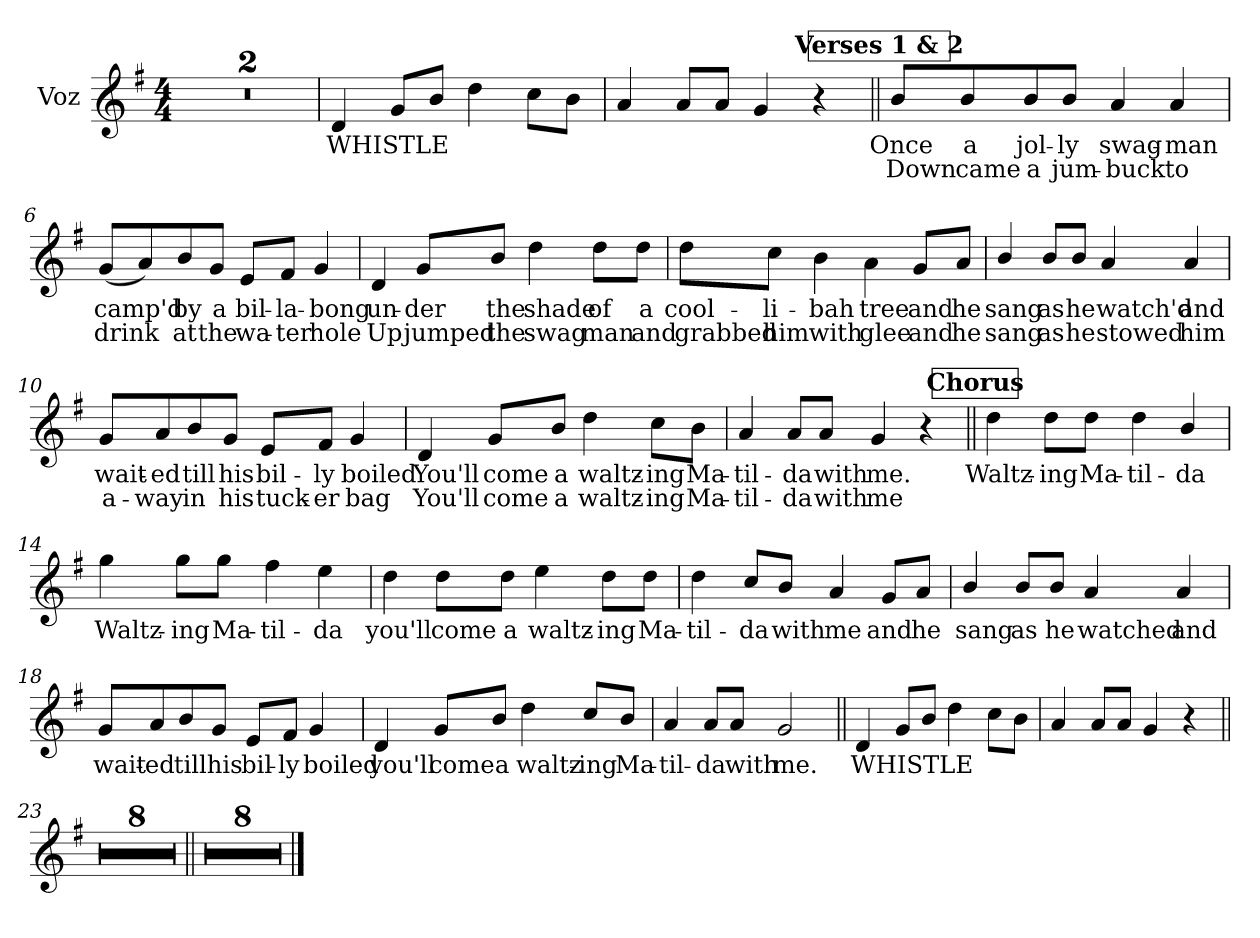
**kern	**text	**text
*part1	*part1	*part1
*staff1	*staff1	*staff1
*I"Voz	*	*
*I'V.	*	*
*clefG2	*	*
*k[f#]	*	*
*M4/4	*	*
=1	=1	=1
1r	.	.
=2	=2	=2
1r	.	.
=3	=3	=3
!	!LO:LY:b	!
4d/	WHISTLE	.
8g/L	.	.
8b/J	.	.
4dd\	.	.
8cc\L	.	.
8b\J	.	.
=4	=4	=4
4a/	.	.
8a/L	.	.
8a/J	.	.
4g/	.	.
4r	.	.
!!LO:REH:place=s1:a:B:fs=14:t=Verses 1 & 2
=5||	=5||	=5||
!	!LO:LY:b	!LO:LY:b
8b/L	Once	Down
!	!LO:LY:b	!LO:LY:b
8b/	a	came
!	!LO:LY:b	!LO:LY:b
8b/	jol-	a
!	!LO:LY:b	!LO:LY:b
8b/J	-ly	jum-
!	!LO:LY:b	!LO:LY:b
4a/	swag-	-buck
!	!LO:LY:b	!LO:LY:b
4a/	-man	to
=6	=6	=6
!	!LO:LY:b	!LO:LY:b
(<8g/L	camp'd	drink
8a/)	.	.
!	!LO:LY:b	!LO:LY:b
8b/	by	at
!	!LO:LY:b	!LO:LY:b
8g/J	a	the
!	!LO:LY:b	!LO:LY:b
8e/L	bil-	wa-
!	!LO:LY:b	!LO:LY:b
8f#/J	-la-	-ter
!	!LO:LY:b	!LO:LY:b
4g/	-bong	hole
!!LO:LB:g=z
=7	=7	=7
!	!LO:LY:b	!LO:LY:b
4d/	un-	Up
!	!LO:LY:b	!LO:LY:b
8g/L	-der	jumped
!	!LO:LY:b	!LO:LY:b
8b/J	the	the
!	!LO:LY:b	!LO:LY:b
4dd\	shade	swag
!	!LO:LY:b	!LO:LY:b
8dd\L	of	man
!	!LO:LY:b	!LO:LY:b
8dd\J	a	and
=8	=8	=8
!	!LO:LY:b	!LO:LY:b
8dd\L	cool-	grabbed
!	!LO:LY:b	!LO:LY:b
8cc\J	-li-	him
!	!LO:LY:b	!LO:LY:b
4b\	-bah	with
!	!LO:LY:b	!LO:LY:b
4a\	tree	glee
!	!LO:LY:b	!LO:LY:b
8g/L	and	and
!	!LO:LY:b	!LO:LY:b
8a/J	he	he
=9	=9	=9
!	!LO:LY:b	!LO:LY:b
4b/	sang	sang
!	!LO:LY:b	!LO:LY:b
8b/L	as	as
!	!LO:LY:b	!LO:LY:b
8b/J	he	he
!	!LO:LY:b	!LO:LY:b
4a/	watch'd	stowed
!	!LO:LY:b	!LO:LY:b
4a/	and	him
!!LO:LB:g=z
=10	=10	=10
!	!LO:LY:b	!LO:LY:b
8g/L	wait-	a-
!	!LO:LY:b	!LO:LY:b
8a/	-ed	-way
!	!LO:LY:b	!LO:LY:b
8b/	till	in
!	!LO:LY:b	!LO:LY:b
8g/J	his	his
!	!LO:LY:b	!LO:LY:b
8e/L	bil-	tuck-
!	!LO:LY:b	!LO:LY:b
8f#/J	-ly	-er
!	!LO:LY:b	!LO:LY:b
4g/	boiled	bag
=11	=11	=11
!	!LO:LY:b	!LO:LY:b
4d/	You'll	You'll
!	!LO:LY:b	!LO:LY:b
8g/L	come	come
!	!LO:LY:b	!LO:LY:b
8b/J	a	a
!	!LO:LY:b	!LO:LY:b
4dd\	waltz-	waltz-
!	!LO:LY:b	!LO:LY:b
8cc\L	-ing	-ing
!	!LO:LY:b	!LO:LY:b
8b\J	Ma-	Ma-
=12	=12	=12
!	!LO:LY:b	!LO:LY:b
4a/	-til-	-til-
!	!LO:LY:b	!LO:LY:b
8a/L	-da	-da
!	!LO:LY:b	!LO:LY:b
8a/J	with	with
!	!LO:LY:b	!LO:LY:b
4g/	me.	me
4r	.	.
!!LO:REH:place=s1:a:B:fs=14:t=Chorus
=13||	=13||	=13||
!	!LO:LY:b	!
4dd\	Waltz-	.
!	!LO:LY:b	!
8dd\L	-ing	.
!	!LO:LY:b	!
8dd\J	Ma-	.
!	!LO:LY:b	!
4dd\	-til-	.
!	!LO:LY:b	!
4b/	-da	.
!!LO:LB:g=z
=14	=14	=14
!	!LO:LY:b	!
4gg\	Waltz-	.
!	!LO:LY:b	!
8gg\L	-ing	.
!	!LO:LY:b	!
8gg\J	Ma-	.
!	!LO:LY:b	!
4ff#\	-til-	.
!	!LO:LY:b	!
4ee\	-da	.
=15	=15	=15
!	!LO:LY:b	!
4dd\	you'll	.
!	!LO:LY:b	!
8dd\L	come	.
!	!LO:LY:b	!
8dd\J	a	.
!	!LO:LY:b	!
4ee\	waltz-	.
!	!LO:LY:b	!
8dd\L	-ing	.
!	!LO:LY:b	!
8dd\J	Ma-	.
=16	=16	=16
!	!LO:LY:b	!
4dd\	-til-	.
!	!LO:LY:b	!
8cc/L	-da	.
!	!LO:LY:b	!
8b/J	with	.
!	!LO:LY:b	!
4a/	me	.
!	!LO:LY:b	!
8g/L	and	.
!	!LO:LY:b	!
8a/J	he	.
=17	=17	=17
!	!LO:LY:b	!
4b/	sang	.
!	!LO:LY:b	!
8b/L	as	.
!	!LO:LY:b	!
8b/J	he	.
!	!LO:LY:b	!
4a/	watched	.
!	!LO:LY:b	!
4a/	and	.
!!LO:LB:g=z
=18	=18	=18
!	!LO:LY:b	!
8g/L	wait-	.
!	!LO:LY:b	!
8a/	-ed	.
!	!LO:LY:b	!
8b/	till	.
!	!LO:LY:b	!
8g/J	his	.
!	!LO:LY:b	!
8e/L	bil-	.
!	!LO:LY:b	!
8f#/J	-ly	.
!	!LO:LY:b	!
4g/	boiled	.
=19	=19	=19
!	!LO:LY:b	!
4d/	you'll	.
!	!LO:LY:b	!
8g/L	come	.
!	!LO:LY:b	!
8b/J	a	.
!	!LO:LY:b	!
4dd\	waltz-	.
!	!LO:LY:b	!
8cc/L	-ing	.
!	!LO:LY:b	!
8b/J	Ma-	.
=20	=20	=20
!	!LO:LY:b	!
4a/	-til-	.
!	!LO:LY:b	!
8a/L	-da	.
!	!LO:LY:b	!
8a/J	with	.
!	!LO:LY:b	!
2g/	me.	.
=21||	=21||	=21||
!	!LO:LY:b	!
4d/	WHISTLE	.
8g/L	.	.
8b/J	.	.
4dd\	.	.
8cc\L	.	.
8b\J	.	.
=22	=22	=22
4a/	.	.
8a/L	.	.
8a/J	.	.
4g/	.	.
4r	.	.
!!LO:LB:g=z
=23||	=23||	=23||
1r	.	.
=24	=24	=24
1r	.	.
=25	=25	=25
1r	.	.
=26	=26	=26
1r	.	.
=27	=27	=27
1r	.	.
=28	=28	=28
1r	.	.
=29	=29	=29
1r	.	.
=30	=30	=30
1r	.	.
=31||	=31||	=31||
1r	.	.
=32	=32	=32
1r	.	.
=33	=33	=33
1r	.	.
=34	=34	=34
1r	.	.
=35	=35	=35
1r	.	.
=36	=36	=36
1r	.	.
=37	=37	=37
1r	.	.
=38	=38	=38
1r	.	.
==	==	==
*-	*-	*-
